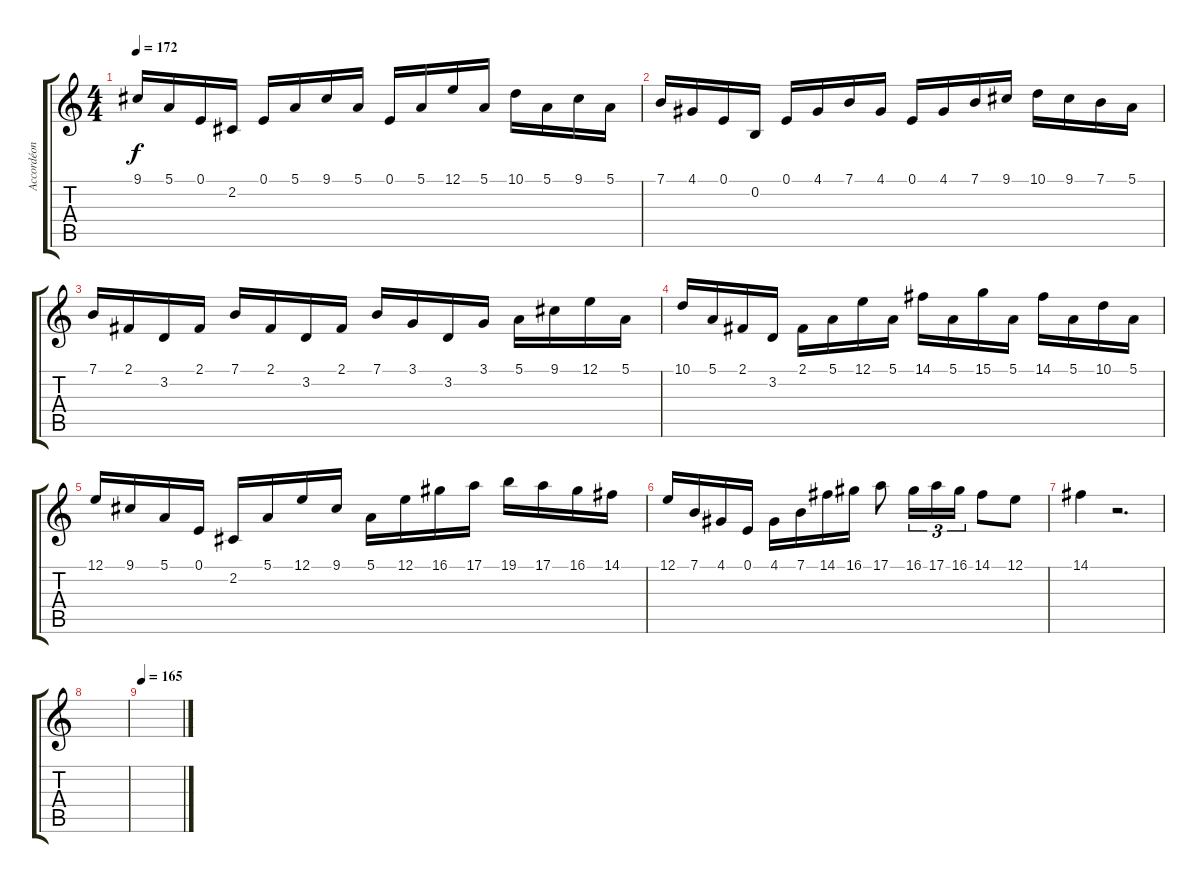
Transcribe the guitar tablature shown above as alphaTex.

\track ("Accordéon 2" "Accordéon ") {instrument accordion}
\staff {score tabs}
\tuning (E4 B3 G3 D3 A2 E2) {hide}
\ts (4 4)
\tempo 172
\clef g2
\ks c
9.1.16{dy f} 5.1.16 0.1.16 2.2.16 0.1.16 5.1.16 9.1.16 5.1.16 0.1.16 5.1.16 12.1.16 5.1.16 10.1.16 5.1.16 9.1.16 5.1.16 |
7.1.16 4.1.16 0.1.16 0.2.16 0.1.16 4.1.16 7.1.16 4.1.16 0.1.16 4.1.16 7.1.16 9.1.16 10.1.16 9.1.16 7.1.16 5.1.16 |
7.1.16 2.1.16 3.2.16 2.1.16 7.1.16 2.1.16 3.2.16 2.1.16 7.1.16 3.1.16 3.2.16 3.1.16 5.1.16 9.1.16 12.1.16 5.1.16 |
10.1.16 5.1.16 2.1.16 3.2.16 2.1.16 5.1.16 12.1.16 5.1.16 14.1.16 5.1.16 15.1.16 5.1.16 14.1.16 5.1.16 10.1.16 5.1.16 |
12.1.16 9.1.16 5.1.16 0.1.16 2.2.16 5.1.16 12.1.16 9.1.16 5.1.16 12.1.16 16.1.16 17.1.16 19.1.16 17.1.16 16.1.16 14.1.16 |
12.1.16 7.1.16 4.1.16 0.1.16 4.1.16 7.1.16 14.1.16 16.1.16 17.1.8 16.1.16{tu (3 2)} 17.1.16{tu (3 2)} 16.1.16{tu (3 2)} 14.1.8 12.1.8 |
14.1.4 r.2{d} |
|
\tempo 165
